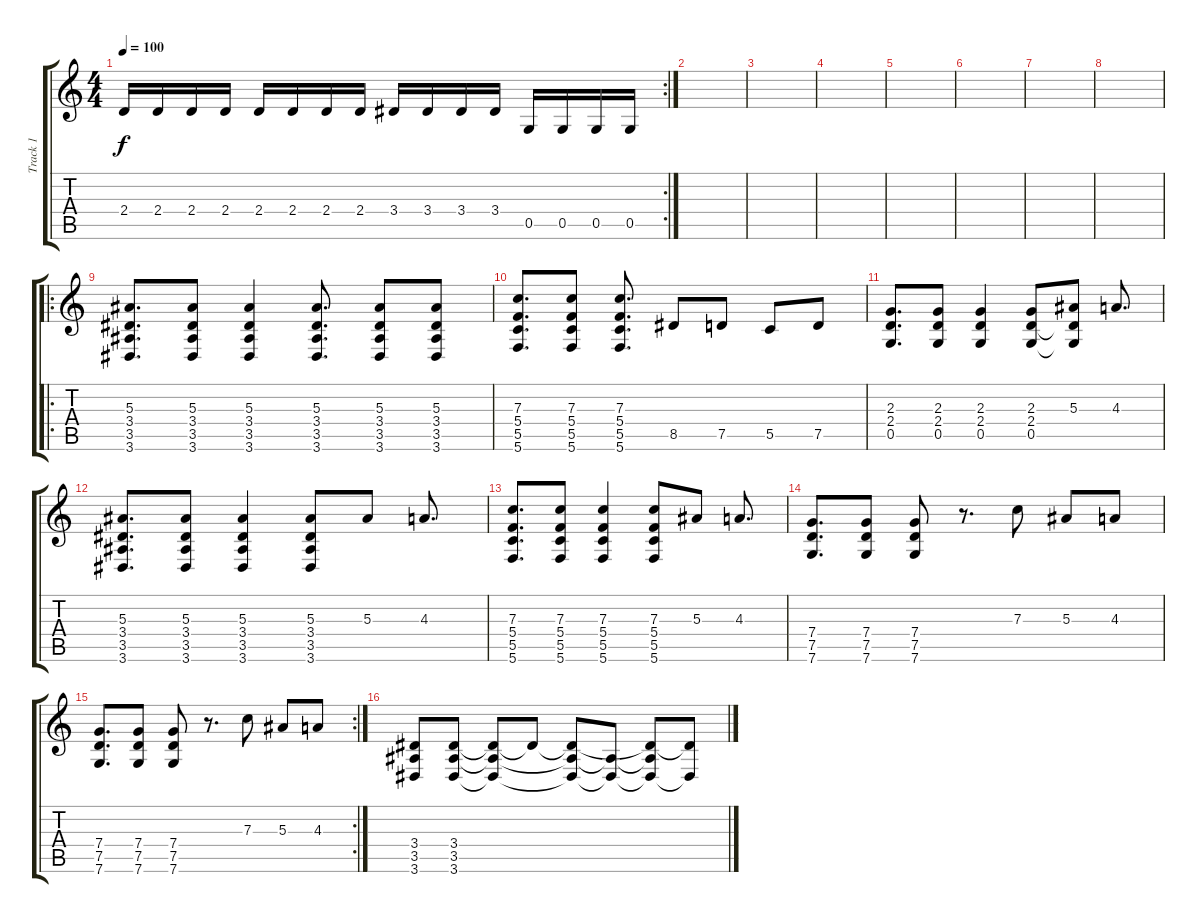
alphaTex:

\track ("Track 1" "Track 1") {instrument distortionguitar}
\staff {score tabs}
\tuning (D4 A3 F3 C3 G2 C2) {hide}
\rc 2
\ts (4 4)
\tempo 100
\clef g2
\ks c
2.4.16{dy f} 2.4.16 2.4.16 2.4.16 2.4.16 2.4.16 2.4.16 2.4.16 3.4.16 3.4.16 3.4.16 3.4.16 0.5.16 0.5.16 0.5.16 0.5.16 |
|
|
|
|
|
|
|
\ro
(5.3 3.4 3.5 3.6).8{d} (5.3 3.4 3.5 3.6).8 (5.3 3.4 3.5 3.6).4 (5.3 3.4 3.5 3.6).8{d} (5.3 3.4 3.5 3.6).8 (5.3 3.4 3.5 3.6).8 |
(7.3 5.4 5.5 5.6).8{d} (7.3 5.4 5.5 5.6).8 (7.3 5.4 5.5 5.6).8{d} 8.5.8 7.5.8 5.5.8 7.5.8 |
(2.3 2.4 0.5).8{d} (2.3 2.4 0.5).8 (2.3 2.4 0.5).4 (2.3 2.4 0.5).8 (5.3 2.4{t} 0.5{t}).8 4.3.8{d} |
(5.3 3.4 3.5 3.6).8{d} (5.3 3.4 3.5 3.6).8 (5.3 3.4 3.5 3.6).4 (5.3 3.4 3.5 3.6).8 5.3.8 4.3.8{d} |
(7.3 5.4 5.5 5.6).8{d} (7.3 5.4 5.5 5.6).8 (7.3 5.4 5.5 5.6).4 (7.3 5.4 5.5 5.6).8 5.3.8 4.3.8{d} |
(7.4 7.5 7.6).8{d} (7.4 7.5 7.6).8 (7.4 7.5 7.6).8 r.8{d} 7.3.8 5.3.8 4.3.8 |
\rc 2
(7.4 7.5 7.6).8{d} (7.4 7.5 7.6).8 (7.4 7.5 7.6).8 r.8{d} 7.3.8 5.3.8 4.3.8 |
(3.4 3.5 3.6).8 (3.4 3.5 3.6).8 (3.4{t} 3.5{t} 3.6{t}).8 3.4{t}.8 (3.4{t} 3.5{t} 3.6{t}).8 (3.5{t} 3.6{t}).8 (3.4{t} 3.5{t} 3.6{t}).8 (3.4{t} 3.6{t}).8
